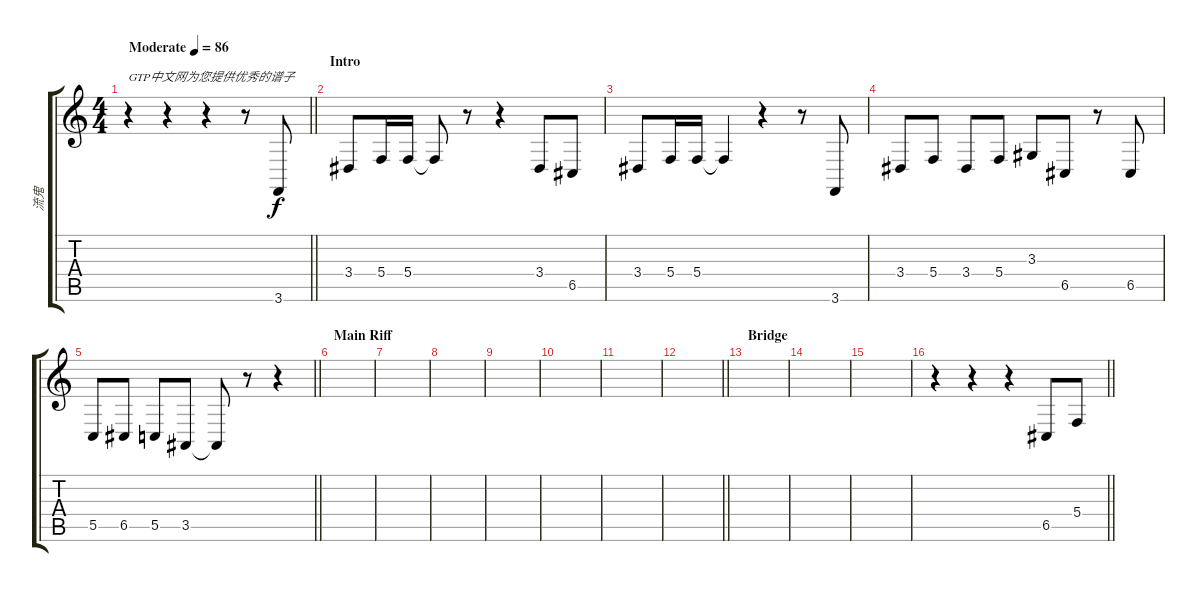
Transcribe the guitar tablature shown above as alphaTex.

\track ("流鬼" "流鬼") {instrument lead6voice}
\staff {score tabs}
\tuning (D4 A3 F3 C3 G2 D2) {hide}
\ts (4 4)
\tempo (86 "Moderate")
\clef g2
\barLineRight lightlight
\ks c
r.4{txt "GTP中文网为您提供优秀的谱子" dy f instrument lead6voice} r.4 r.4 r.8 3.6.8 |
\section ("" "Intro")
3.4.8 5.4.16 5.4.16 5.4{t}.8 r.8 r.4 3.4.8 6.5.8 |
3.4.8 5.4.16 5.4.16 5.4{t}.4 r.4 r.8 3.6.8 |
3.4.8 5.4.8 3.4.8 5.4.8 3.3.8 6.5.8 r.8 6.5.8 |
\barLineRight lightlight
5.5.8 6.5.8 5.5.8 3.5.8 3.5{t}.8 r.8 r.4 |
\section ("" "Main Riff")
|
|
|
|
|
|
\barLineRight lightlight
|
\section ("" "Bridge")
|
|
|
\barLineRight lightlight
r.4 r.4 r.4 6.5.8 5.4.8
